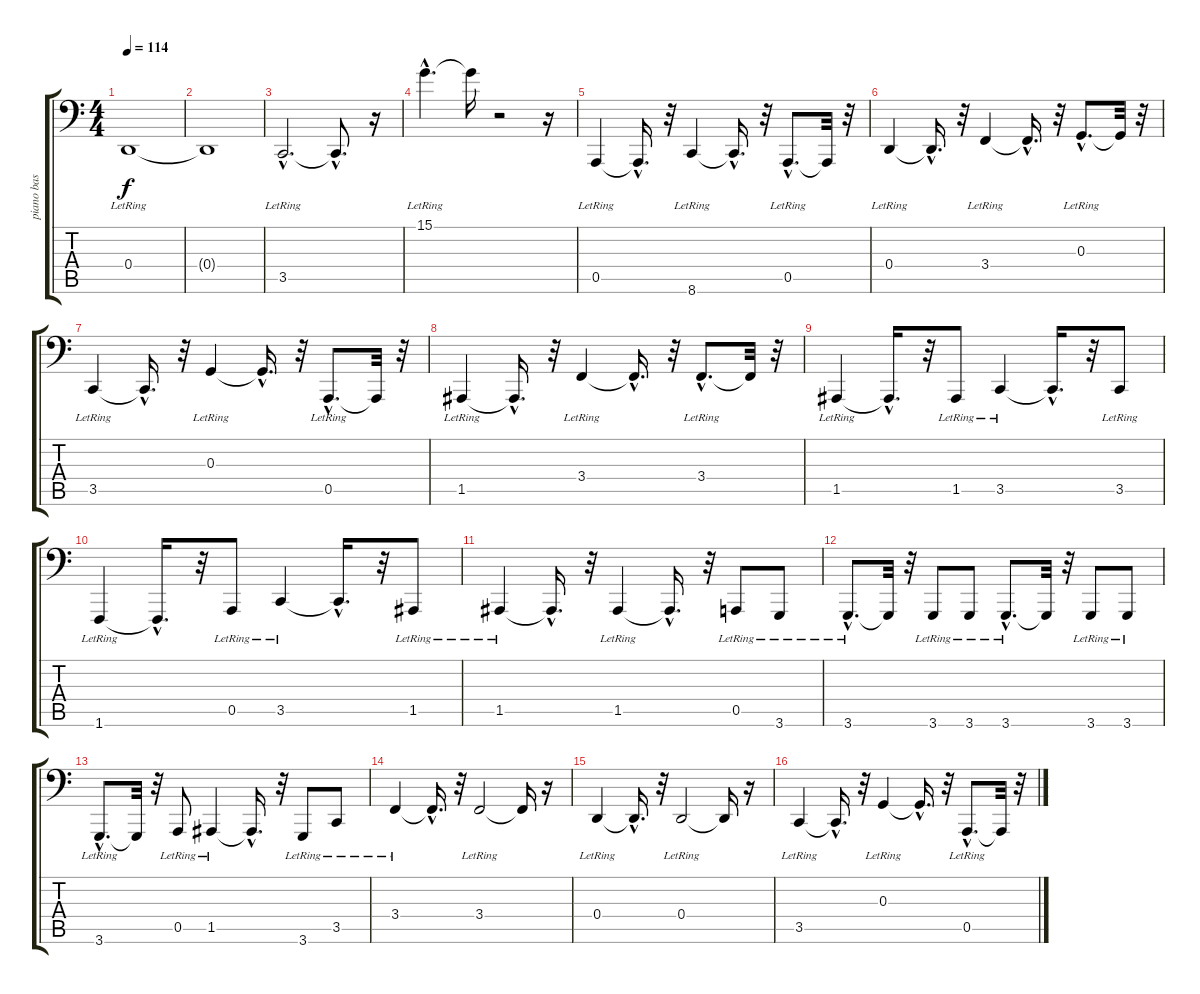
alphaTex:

\track ("piano bas" "piano bas") {instrument acousticgrandpiano}
\staff {score tabs}
\tuning (E3 B2 G2 D2 A1 E1) {hide}
\ts (4 4)
\tempo 114
\clef f4
\ks c
0.4{lr}.1{dy f} |
0.4{t}.1 |
3.5{hac lr}.2{d} 3.5{hac t}.8{d} r.16 |
15.1{hac lr}.4{d} 15.1{t}.16 r.2 r.16 |
0.5{lr}.4 0.5{hac t}.16{d} r.32 8.6{lr}.4 8.6{hac t}.16{d} r.32 0.5{hac lr}.8{d} 0.5{t}.32 r.32 |
0.4{lr}.4 0.4{hac t}.16{d} r.32 3.4{lr}.4 3.4{hac t}.16{d} r.32 0.3{hac lr}.8{d} 0.3{t}.32 r.32 |
3.5{lr}.4 3.5{hac t}.16{d} r.32 0.3{lr}.4 0.3{hac t}.16{d} r.32 0.5{hac lr}.8{d} 0.5{t}.32 r.32 |
1.5{lr}.4 1.5{hac t}.16{d} r.32 3.4{lr}.4 3.4{hac t}.16{d} r.32 3.4{hac lr}.8{d} 3.4{t}.32 r.32 |
1.5{lr}.4 1.5{hac t}.16{d} r.32 1.5{lr}.8 3.5{lr}.4 3.5{hac t}.16{d} r.32 3.5{lr}.8 |
1.6{lr}.4 1.6{hac t}.16{d} r.32 0.5{lr}.8 3.5{lr}.4 3.5{hac t}.16{d} r.32 1.5{lr}.8 |
1.5{lr}.4 1.5{hac t}.16{d} r.32 1.5{lr}.4 1.5{hac t}.16{d} r.32 0.5{lr}.8 3.6{lr}.8 |
3.6{hac lr}.8{d} 3.6{t}.32 r.32 3.6{lr}.8 3.6{lr}.8 3.6{hac lr}.8{d} 3.6{t}.32 r.32 3.6{lr}.8 3.6{lr}.8 |
3.6{hac lr}.8{d} 3.6{t}.32 r.32 0.5{lr}.8 1.5{lr}.4 1.5{hac t}.16{d} r.32 3.6{lr}.8 3.5{lr}.8 |
3.4{lr}.4 3.4{hac t}.16{d} r.32 3.4{lr}.2 3.4{t}.16 r.16 |
0.4{lr}.4 0.4{hac t}.16{d} r.32 0.4{lr}.2 0.4{t}.16 r.16 |
3.5{lr}.4 3.5{hac t}.16{d} r.32 0.3{lr}.4 0.3{hac t}.16{d} r.32 0.5{hac lr}.8{d} 0.5{t}.32 r.32
